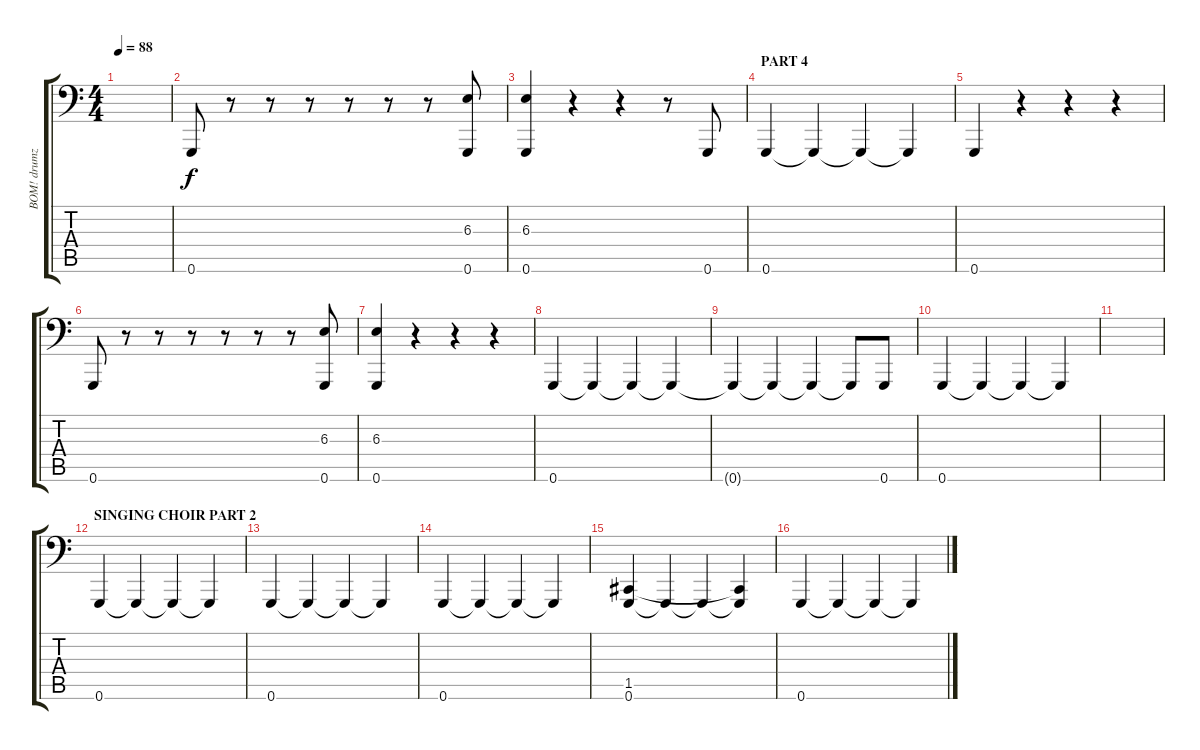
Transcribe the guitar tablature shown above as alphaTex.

\track ("BOM! drumz" "BOM! drumz") {instrument gunshot}
\staff {score tabs}
\tuning (G3 D3 Bb2 F2 C2 G1) {hide}
\ts (4 4)
\tempo 88
\clef f4
\ks c
|
0.6.8 r.8 r.8 r.8 r.8 r.8 r.8 (6.3 0.6).8 |
(6.3 0.6).4 r.4 r.4 r.8 0.6.8 |
\section ("" "PART 4")
0.6.4 0.6{t}.4 0.6{t}.4 0.6{t}.4 |
0.6.4 r.4 r.4 r.4 |
0.6.8 r.8 r.8 r.8 r.8 r.8 r.8 (6.3 0.6).8 |
(6.3 0.6).4 r.4 r.4 r.4 |
0.6.4 0.6{t}.4 0.6{t}.4 0.6{t}.4 |
0.6{t}.4 0.6{t}.4 0.6{t}.4 0.6{t}.8 0.6.8 |
0.6.4 0.6{t}.4 0.6{t}.4 0.6{t}.4 |
|
\section ("" "SINGING CHOIR PART 2")
0.6.4 0.6{t}.4 0.6{t}.4 0.6{t}.4 |
0.6.4 0.6{t}.4 0.6{t}.4 0.6{t}.4 |
0.6.4 0.6{t}.4 0.6{t}.4 0.6{t}.4 |
(1.5 0.6).4 0.6{t}.4 0.6{t}.4 (1.5{t} 0.6{t}).4 |
0.6.4 0.6{t}.4 0.6{t}.4 0.6{t}.4
